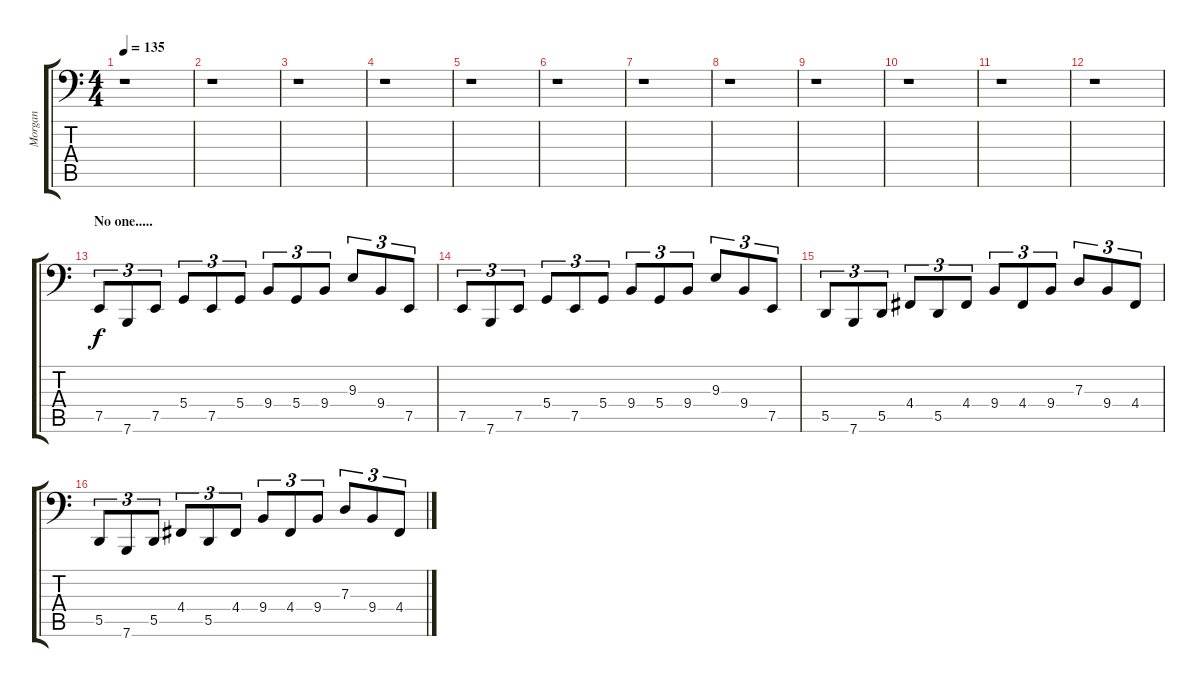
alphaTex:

\track ("Morgan" "Morgan") {instrument lead2sawtooth}
\staff {score tabs}
\tuning (E3 B2 G2 D2 A1 E1) {hide}
\ts (4 4)
\tempo 135
\clef f4
\ks c
r.1{dy f} |
r.1 |
r.1 |
r.1 |
r.1 |
r.1 |
r.1 |
r.1 |
r.1 |
r.1 |
r.1 |
r.1 |
\section ("" "No one.....")
7.5.8{tu (3 2)} 7.6.8{tu (3 2)} 7.5.8{tu (3 2)} 5.4.8{tu (3 2)} 7.5.8{tu (3 2)} 5.4.8{tu (3 2)} 9.4.8{tu (3 2)} 5.4.8{tu (3 2)} 9.4.8{tu (3 2)} 9.3.8{tu (3 2)} 9.4.8{tu (3 2)} 7.5.8{tu (3 2)} |
7.5.8{tu (3 2)} 7.6.8{tu (3 2)} 7.5.8{tu (3 2)} 5.4.8{tu (3 2)} 7.5.8{tu (3 2)} 5.4.8{tu (3 2)} 9.4.8{tu (3 2)} 5.4.8{tu (3 2)} 9.4.8{tu (3 2)} 9.3.8{tu (3 2)} 9.4.8{tu (3 2)} 7.5.8{tu (3 2)} |
5.5.8{tu (3 2)} 7.6.8{tu (3 2)} 5.5.8{tu (3 2)} 4.4.8{tu (3 2)} 5.5.8{tu (3 2)} 4.4.8{tu (3 2)} 9.4.8{tu (3 2)} 4.4.8{tu (3 2)} 9.4.8{tu (3 2)} 7.3.8{tu (3 2)} 9.4.8{tu (3 2)} 4.4.8{tu (3 2)} |
5.5.8{tu (3 2)} 7.6.8{tu (3 2)} 5.5.8{tu (3 2)} 4.4.8{tu (3 2)} 5.5.8{tu (3 2)} 4.4.8{tu (3 2)} 9.4.8{tu (3 2)} 4.4.8{tu (3 2)} 9.4.8{tu (3 2)} 7.3.8{tu (3 2)} 9.4.8{tu (3 2)} 4.4.8{tu (3 2)}
